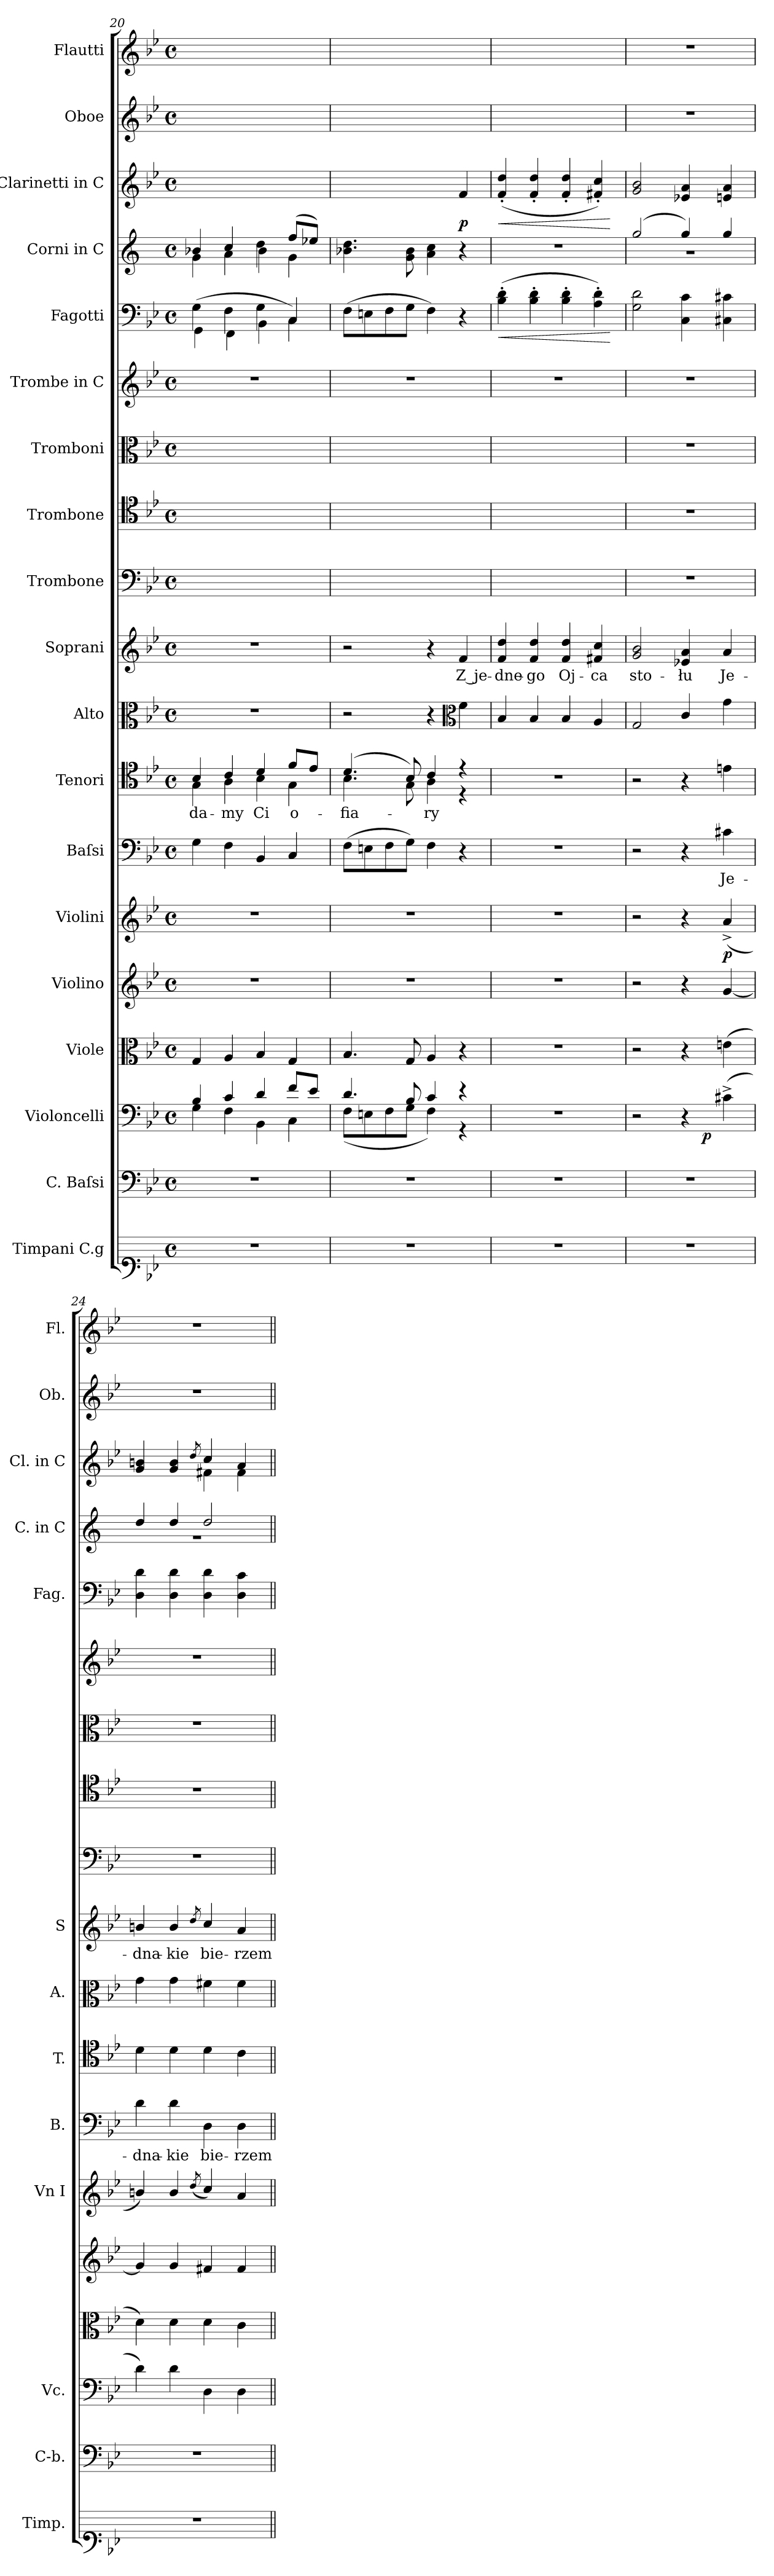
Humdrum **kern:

**kern	**kern	**kern	**dynam	**kern	**kern	**kern	**dynam	**kern	**text	**kern	**text	**kern	**kern	**text	**kern	**kern	**kern	**kern	**kern	**dynam	**kern	**kern	**dynam	**kern	**kern
*part19	*part18	*part17	*part17	*part16	*part15	*part14	*part14	*part13	*part13	*part12	*part12	*part11	*part10	*part10	*part9	*part8	*part7	*part6	*part5	*part5	*part4	*part3	*part3	*part2	*part1
*staff19	*staff18	*staff17	*staff17	*staff16	*staff15	*staff14	*staff14	*staff13	*staff13	*staff12	*staff12	*staff11	*staff10	*staff10	*staff9	*staff8	*staff7	*staff6	*staff5	*staff5	*staff4	*staff3	*staff3	*staff2	*staff1
*I"Timpani C.g	*I"C. Baſsi	*I"Violoncelli	*	*I"Viole	*I"Violino	*I"Violini	*	*I"Baſsi	*	*I"Tenori	*	*I"Alto	*I"Soprani	*	*I"Trombone	*I"Trombone	*I"Tromboni	*I"Trombe in C	*I"Fagotti	*	*I"Corni in C	*I"Clarinetti in C	*	*I"Oboe	*I"Flautti
*I'Timp.	*I'C-b.	*I'Vc.	*	*	*	*I'Vn I	*	*I'B.	*	*I'T.	*	*I'A.	*I'S	*	*	*	*	*	*I'Fag.	*	*I'C. in C	*I'Cl. in C	*	*I'Ob.	*I'Fl.
*clefF1	*clefF4	*clefF4	*	*clefC3	*clefG2	*clefG2	*	*clefF4	*	*clefC4	*	*clefC3	*clefG2	*	*clefF4	*clefC4	*clefC3	*clefG2	*clefF4	*	*clefG2	*clefG2	*	*clefG2	*clefG2
*k[b-e-]	*k[b-e-]	*k[b-e-]	*	*k[b-e-]	*k[b-e-]	*k[b-e-]	*	*k[b-e-]	*	*k[b-e-]	*	*k[b-e-]	*k[b-e-]	*	*k[b-e-]	*k[b-e-]	*k[b-e-]	*k[b-e-]	*k[b-e-]	*	*k[]	*k[b-e-]	*	*k[b-e-]	*k[b-e-]
*M4/4	*M4/4	*M4/4	*	*M4/4	*M4/4	*M4/4	*	*M4/4	*	*M4/4	*	*M4/4	*M4/4	*	*M4/4	*M4/4	*M4/4	*M4/4	*M4/4	*	*M4/4	*M4/4	*	*M4/4	*M4/4
*met(c)	*met(c)	*met(c)	*	*met(c)	*met(c)	*met(c)	*	*met(c)	*	*met(c)	*	*met(c)	*met(c)	*	*met(c)	*met(c)	*met(c)	*met(c)	*met(c)	*	*met(c)	*met(c)	*	*met(c)	*met(c)
=20	=20	=20	=20	=20	=20	=20	=20	=20	=20	=20	=20	=20	=20	=20	=20	=20	=20	=20	=20	=20	=20	=20	=20	=20	=20
*	*	*^	*	*	*	*	*	*	*	*^	*	*	*	*	*	*	*	*	*^	*	*^	*	*	*	*
1r	1r	4B-/	4G\	.	4G/	1r	1r	.	4G\	.	4B-/	4G\	-da-	1r	1r	.	1ryy	1ryy	1ryy	1r	(4G\	4GG\	.	4b-X/	4g\	1ryy	.	1ryy	1ryy
.	.	4c/	4F\	.	4A/	.	.	.	4F\	.	4c/	4A\	-my	.	.	.	.	.	.	.	4F\	4FF\	.	4cc/	4a\	.	.	.	.
.	.	4d/	4BB-\	.	4B-/	.	.	.	4BB-/	.	4d/	4B-\	Ci	.	.	.	.	.	.	.	4G\	4BB-\	.	4dd\	4b-\	.	.	.	.
.	.	8f/L	4C\	.	4G/	.	.	.	4C/	.	8f/L	4G\	o-	.	.	.	.	.	.	.	4C/)	4C\	.	(8ff/L	4g\	.	.	.	.
.	.	8e-/J	.	.	.	.	.	.	.	.	8e-/J	.	.	.	.	.	.	.	.	.	.	.	.	8ee-X/J)	.	.	.	.	.
*	*	*	*	*	*	*	*	*	*	*	*	*	*	*	*	*	*	*	*	*	*v	*v	*	*	*	*	*	*	*
*	*	*	*	*	*	*	*	*	*	*	*	*	*	*	*	*	*	*	*	*	*	*	*v	*v	*	*	*	*
=21	=21	=21	=21	=21	=21	=21	=21	=21	=21	=21	=21	=21	=21	=21	=21	=21	=21	=21	=21	=21	=21	=21	=21	=21	=21	=21	=21
1r	1r	4.d/	(8F\L	.	4.B-/	1r	1r	.	(8F\L	.	(4.d/	4.B-\	-fia-	2r	2r	.	1ryy	1ryy	1ryy	1r	(8F\L	.	4.b-X\ 4.dd\	2ryy	.	1ryy	1ryy
.	.	.	8En\	.	.	.	.	.	8En\	.	.	.	.	.	.	.	.	.	.	.	8En\	.	.	.	.	.	.
.	.	.	8F\	.	.	.	.	.	8F\	.	.	.	.	.	.	.	.	.	.	.	8F\	.	.	.	.	.	.
.	.	8B-/	8G\J	.	8G/	.	.	.	8G\J)	.	8B-/)	8G\	.	.	.	.	.	.	.	.	8G\J	.	8g\ 8b-\	.	.	.	.
.	.	4c/	4F\)	.	4A/	.	.	.	4F\	.	4c/	4A\	-ry	4r	4r	.	.	.	.	.	4F\)	.	4a\ 4cc\	4ryy	.	.	.
*	*	*	*	*	*	*	*	*	*	*	*	*	*	*clefC3	*	*	*	*	*	*	*	*	*	*	*	*	*
.	.	4r	4r	.	4r	.	.	.	4r	.	4r	4r	.	4f\	4f/	Z je-	.	.	.	.	4r	.	4r	4f/	p	.	.
=22	=22	=22	=22	=22	=22	=22	=22	=22	=22	=22	=22	=22	=22	=22	=22	=22	=22	=22	=22	=22	=22	=22	=22	=22	=22	=22	=22
!	!	!	!	!	!	!	!	!	!	!	!	!	!	!	!	!	!	!	!	!	!	!LO:HP:b	!	!	!LO:HP:b	!	!
*	*	*v	*v	*	*	*	*	*	*	*	*v	*v	*	*	*	*	*	*	*	*	*	*	*	*	*	*	*
1r	1r	1r	.	1r	1r	1r	.	1r	.	1r	.	4B-/	4f/ 4dd/	-dne-	1ryy	1ryy	1ryy	1r	(4B-'\ 4d'\	<	1r	(>4f'>/ 4dd'>/	<	1ryy	1ryy
.	.	.	.	.	.	.	.	.	.	.	.	4B-/	4f/ 4dd/	-go	.	.	.	.	4B-'\ 4d'\	.	.	4f'>/ 4dd'>/	.	.	.
.	.	.	.	.	.	.	.	.	.	.	.	4B-/	4f/ 4dd/	Oj-	.	.	.	.	4B-'\ 4d'\	.	.	4f'>/ 4dd'>/	.	.	.
.	.	.	.	.	.	.	.	.	.	.	.	4A/	4f#X/ 4cc/	-ca	.	.	.	.	4A'\ 4d'\)	.	.	4f#X'>/ 4cc'>/)	.	.	.
.	.	.	.	.	.	.	.	.	.	.	.	.	.	.	.	.	.	.	.	[	.	.	[	.	.
=23	=23	=23	=23	=23	=23	=23	=23	=23	=23	=23	=23	=23	=23	=23	=23	=23	=23	=23	=23	=23	=23	=23	=23	=23	=23
*	*	*^	*	*	*	*	*	*	*	*	*	*	*	*	*	*	*	*	*	*	*^	*	*	*	*
1r	1r	2r	2ryy	.	2r	2r	2r	.	2r	.	2r	.	2G/	2g/ 2b-/	sto-	1r	1r	1r	1r	2G\ 2d\	.	(2gg/	1r	2g/ 2b-/	.	1r	1r
.	.	4r	8ryy	.	4r	4r	4r	.	4r	.	4r	.	4c/	4e-X/ 4a/	-łu	.	.	.	.	4C\ 4c\	.	4gg/)	.	4e-X/ 4a/	.	.	.
.	.	.	4.ryy	p	.	.	.	.	.	.	.	.	.	.	.	.	.	.	.	.	.	.	.	.	.	.	.
.	.	(4c#X^<\	.	.	(4en\	[4g/	(>4a^/	p	4c#X\	Je-	4en\	.	4g\	4a/	Je-	.	.	.	.	4C#X\ 4c#X\	.	4gg/	.	4en/ 4a/	.	.	.
*	*	*v	*v	*	*	*	*	*	*	*	*	*	*	*	*	*	*	*	*	*	*	*	*	*	*	*	*
=24	=24	=24	=24	=24	=24	=24	=24	=24	=24	=24	=24	=24	=24	=24	=24	=24	=24	=24	=24	=24	=24	=24	=24	=24	=24	=24
*	*	*	*	*	*	*	*	*	*	*	*	*	*	*	*	*	*	*	*	*	*	*	*^	*	*	*
1r	1r	4d\)	.	4d\)	4g/]	4bn/)	.	4d\	-dna-	4d\	.	4g\	4bn/	-dna-	1r	1r	1r	1r	4D\ 4d\	.	4dd/	1r	4g/ 4bn/	2ryy	.	1r	1r
.	.	4d\	.	4d\	4g/	4b/	.	4d\	-kie	4d\	.	4g\	4b/	-kie	.	.	.	.	4D\ 4d\	.	4dd/	.	4g/ 4b/	.	.	.	.
.	.	.	.	.	.	(8qdd/	.	.	.	.	.	.	8qdd/	.	.	.	.	.	.	.	.	.	8qdd/	.	.	.	.
.	.	4D\	.	4d\	4f#X/	4cc/)	.	4D\	bie-	4d\	.	4f#X\	4cc/	bie-	.	.	.	.	4D\ 4d\	.	2dd/	.	4cc/	4f#X\	.	.	.
.	.	4D\	.	4c\	4f#/	4a/	.	4D\	-rzem	4c\	.	4f#\	4a/	-rzem	.	.	.	.	4D\ 4c\	.	.	.	4a/	4f#\	.	.	.
*	*	*	*	*	*	*	*	*	*	*	*	*	*	*	*	*	*	*	*	*	*v	*v	*	*	*	*	*
*	*	*	*	*	*	*	*	*	*	*	*	*	*	*	*	*	*	*	*	*	*	*v	*v	*	*	*
=||	=||	=||	=||	=||	=||	=||	=||	=||	=||	=||	=||	=||	=||	=||	=||	=||	=||	=||	=||	=||	=||	=||	=||	=||	=||
*-	*-	*-	*-	*-	*-	*-	*-	*-	*-	*-	*-	*-	*-	*-	*-	*-	*-	*-	*-	*-	*-	*-	*-	*-	*-
